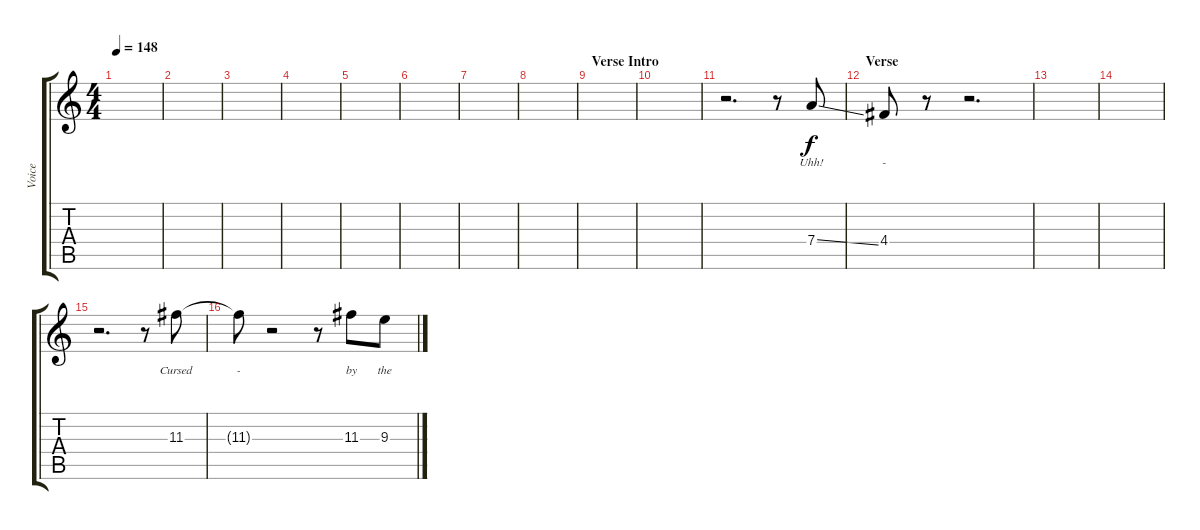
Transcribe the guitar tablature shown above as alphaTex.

\track ("Voice" "Voice") {instrument electricguitarclean}
\staff {score tabs}
\tuning (E4 B3 G3 D3 A2 E2) {hide}
\ts (4 4)
\tempo 148
\clef g2
\ks c
|
|
|
|
|
|
|
|
\section ("" "Verse Intro ")
|
|
r.2{d} r.8 7.4{ss}.8{lyrics (0 "Uhh!") lyrics (1 "") lyrics (2 "") lyrics (3 "") lyrics (4 "")} |
\section ("" "Verse")
4.4.8{lyrics (0 "-") lyrics (1 "") lyrics (2 "") lyrics (3 "") lyrics (4 "")} r.8 r.2{d} |
|
|
r.2{d} r.8 11.3.8{lyrics (0 "Cursed") lyrics (1 "") lyrics (2 "") lyrics (3 "") lyrics (4 "")} |
11.3{t}.8{lyrics (0 "-") lyrics (1 "") lyrics (2 "") lyrics (3 "") lyrics (4 "")} r.2 r.8 11.3.8{lyrics (0 "by") lyrics (1 "") lyrics (2 "") lyrics (3 "") lyrics (4 "")} 9.3.8{lyrics (0 "the") lyrics (1 "") lyrics (2 "") lyrics (3 "") lyrics (4 "")}
